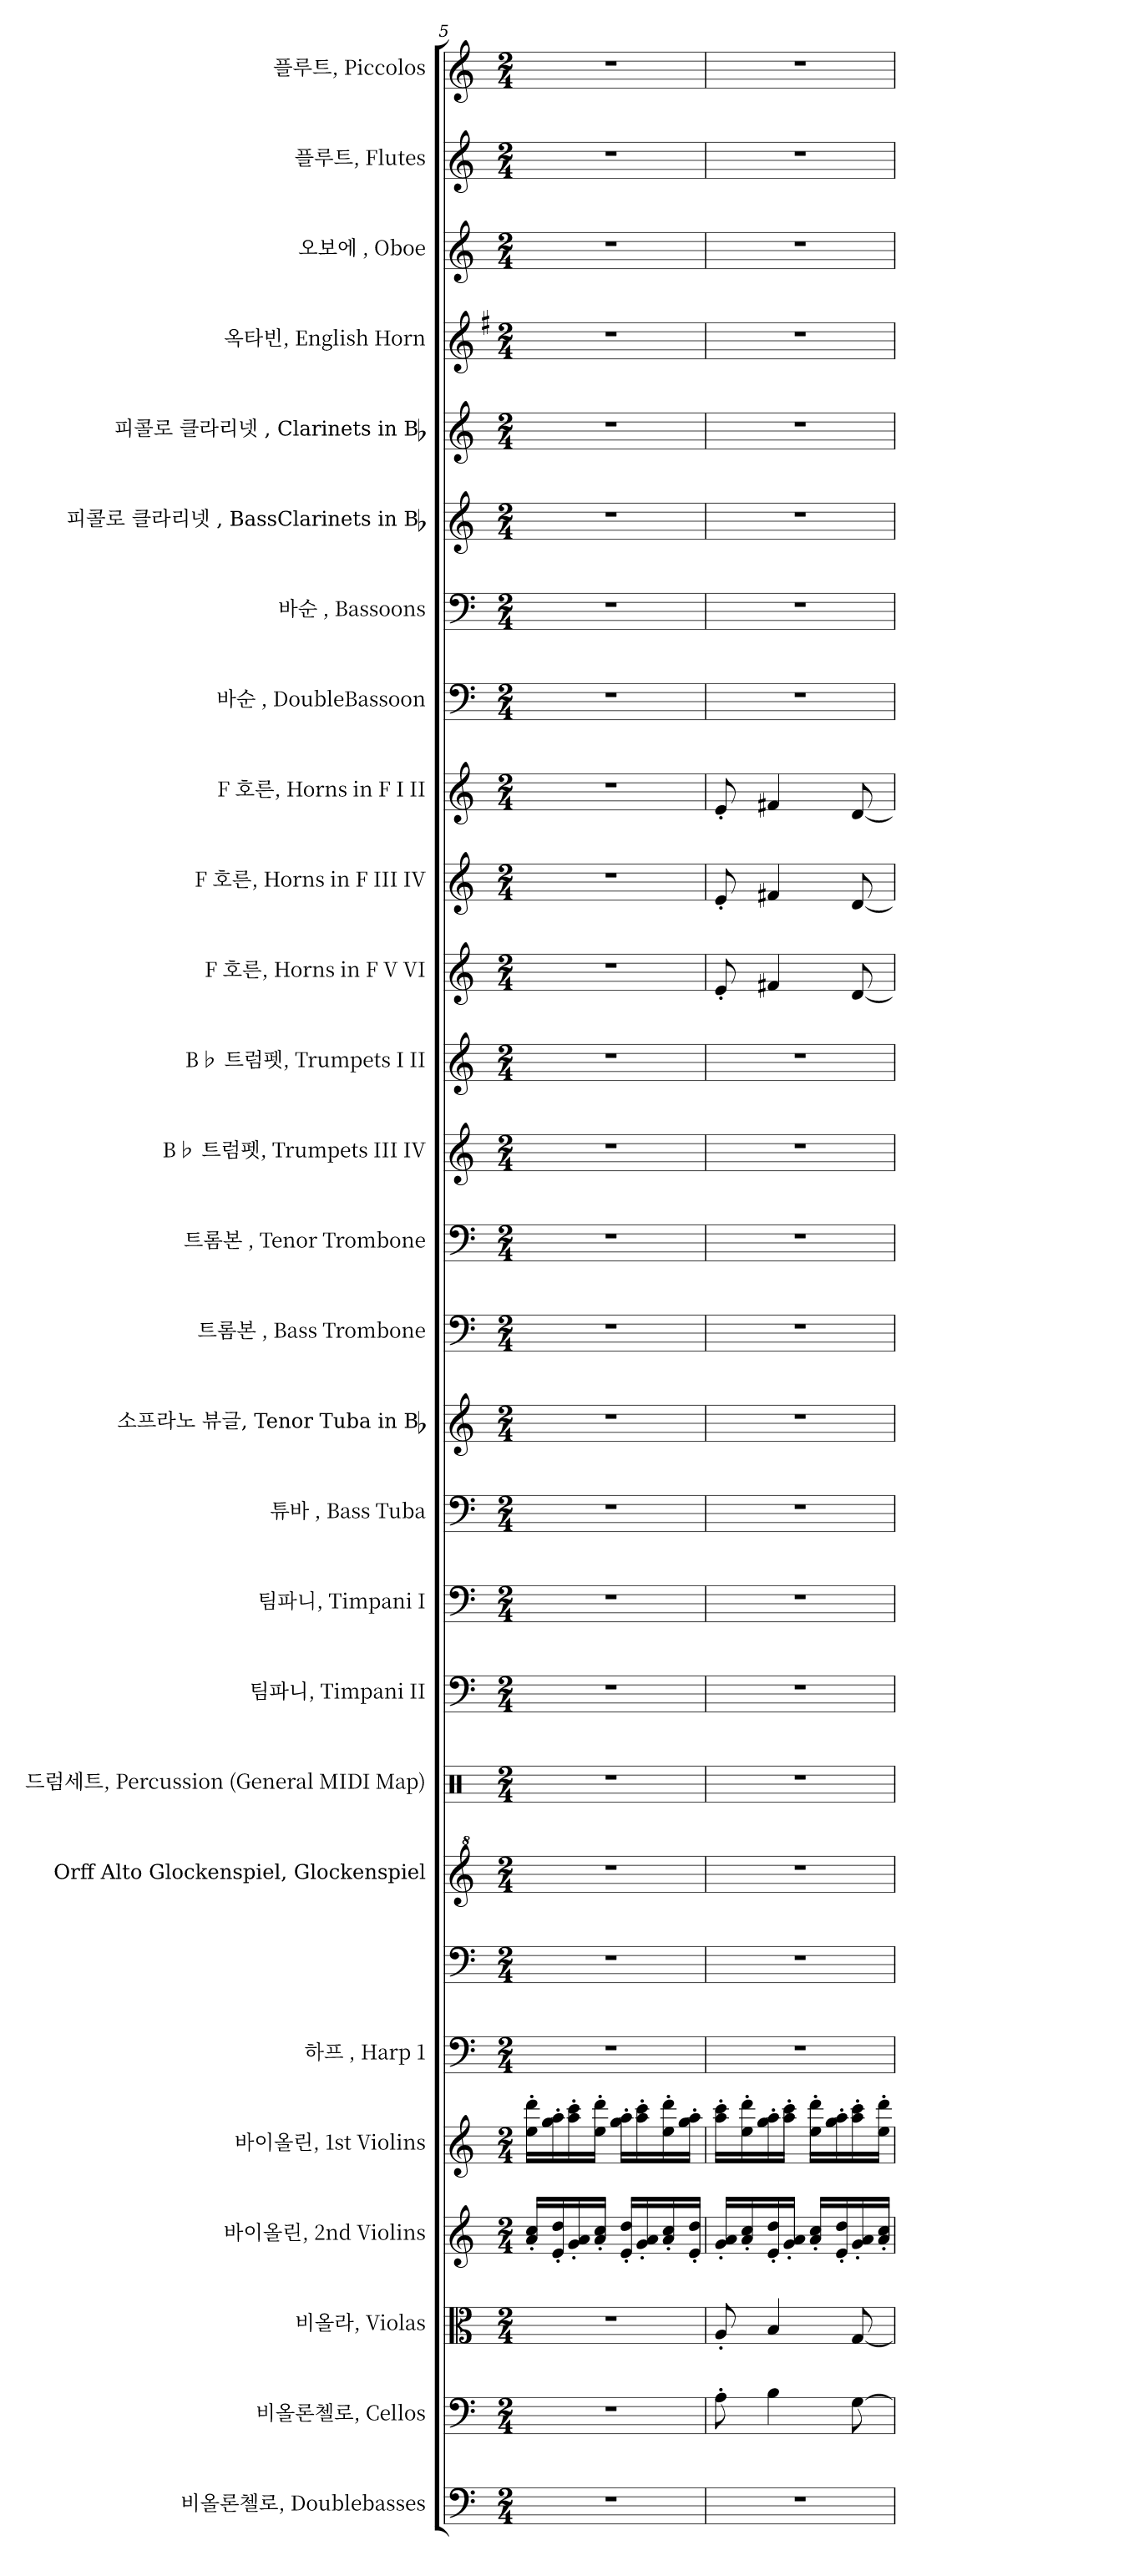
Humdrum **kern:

**kern	**kern	**kern	**kern	**kern	**kern	**kern	**kern	**kern	**kern	**kern	**kern	**kern	**kern	**kern	**kern	**kern	**kern	**kern	**kern	**kern	**kern	**kern	**kern	**kern	**kern	**kern	**kern
*part27	*part26	*part25	*part24	*part23	*part22	*part22	*part21	*part20	*part19	*part18	*part17	*part16	*part15	*part14	*part13	*part12	*part11	*part10	*part9	*part8	*part7	*part6	*part5	*part4	*part3	*part2	*part1
*staff28	*staff27	*staff26	*staff25	*staff24	*staff23	*staff22	*staff21	*staff20	*staff19	*staff18	*staff17	*staff16	*staff15	*staff14	*staff13	*staff12	*staff11	*staff10	*staff9	*staff8	*staff7	*staff6	*staff5	*staff4	*staff3	*staff2	*staff1
*I"비올론첼로, Doublebasses	*I"비올론첼로, Cellos	*I"비올라, Violas	*I"바이올린, 2nd Violins	*I"바이올린, 1st Violins	*I"하프 , Harp 1	*	*I"Orff Alto Glockenspiel, Glockenspiel	*I"드럼세트, Percussion (General MIDI Map)	*I"팀파니, Timpani II	*I"팀파니, Timpani I	*I"튜바 , Bass Tuba	*I"소프라노 뷰글, Tenor Tuba in Bb	*I"트롬본 , Bass Trombone	*I"트롬본 , Tenor Trombone	*I"B♭ 트럼펫, Trumpets III IV	*I"B♭ 트럼펫, Trumpets I II	*I"F 호른, Horns in F  V  VI	*I"F 호른, Horns in F III IV	*I"F 호른, Horns in F  I  II	*I"바순 , DoubleBassoon	*I"바순 , Bassoons	*I"피콜로 클라리넷 , BassClarinets in Bb	*I"피콜로 클라리넷 , Clarinets in Bb	*I"옥타빈, English Horn	*I"오보에 , Oboe	*I"플루트, Flutes	*I"플루트, Piccolos
*	*	*I'Vlas.	*I'Vlns.	*I'Vlns.	*I'Hrp.	*	*I'O. A. Glk.	*	*I'Timp.	*I'Timp.	*I'Tba.	*	*I'Tbn.	*I'Tbn.	*I'B♭ Tpt.	*I'B♭ Tpt.	*I'F Hn.	*I'F Hn.	*I'F Hn.	*	*I'Bsn.	*	*	*	*I'Ob.	*I'Fl.	*
!!LO:PB:g=z
*clefF4	*clefF4	*clefC3	*clefG2	*clefG2	*clefF4	*clefF4	*clefG^2	*clefX	*clefF4	*clefF4	*clefF4	*clefG2	*clefF4	*clefF4	*clefG2	*clefG2	*clefG2	*clefG2	*clefG2	*clefF4	*clefF4	*clefG2	*clefG2	*clefG2	*clefG2	*clefG2	*clefG2
*	*	*	*	*	*	*	*	*	*	*	*	*	*	*	*ITrd1c2	*ITrd1c2	*ITrd4c7	*ITrd4c7	*ITrd4c7	*	*	*ITrd-5c-8	*ITrd-5c-8	*ITrd4c7	*	*	*
*k[]	*k[]	*k[]	*k[]	*k[]	*k[]	*k[]	*k[]	*k[]	*k[]	*k[]	*k[]	*k[]	*k[]	*k[]	*k[b-e-]	*k[b-e-]	*k[b-]	*k[b-]	*k[b-]	*k[]	*k[]	*k[b-e-a-d-]	*k[b-e-a-d-]	*k[]	*k[]	*k[]	*k[]
*M2/4	*M2/4	*M2/4	*M2/4	*M2/4	*M2/4	*M2/4	*M2/4	*M2/4	*M2/4	*M2/4	*M2/4	*M2/4	*M2/4	*M2/4	*M2/4	*M2/4	*M2/4	*M2/4	*M2/4	*M2/4	*M2/4	*M2/4	*M2/4	*M2/4	*M2/4	*M2/4	*M2/4
=5	=5	=5	=5	=5	=5	=5	=5	=5	=5	=5	=5	=5	=5	=5	=5	=5	=5	=5	=5	=5	=5	=5	=5	=5	=5	=5	=5
2r	2r	2r	16a/' 16cc/'LL	16ee\' 16ddd\'LL	2r	2r	2r	2r	2r	2r	2r	2r	2r	2r	2r	2r	2r	2r	2r	2r	2r	2r	2r	2r	2r	2r	2r
.	.	.	16e/' 16dd/'	16gg\' 16aa\'	.	.	.	.	.	.	.	.	.	.	.	.	.	.	.	.	.	.	.	.	.	.	.
.	.	.	16g/' 16a/'	16aa\' 16ccc\'	.	.	.	.	.	.	.	.	.	.	.	.	.	.	.	.	.	.	.	.	.	.	.
.	.	.	16a/' 16cc/'JJ	16ee\' 16ddd\'JJ	.	.	.	.	.	.	.	.	.	.	.	.	.	.	.	.	.	.	.	.	.	.	.
.	.	.	16e/' 16dd/'LL	16gg\' 16aa\'LL	.	.	.	.	.	.	.	.	.	.	.	.	.	.	.	.	.	.	.	.	.	.	.
.	.	.	16g/' 16a/'	16aa\' 16ccc\'	.	.	.	.	.	.	.	.	.	.	.	.	.	.	.	.	.	.	.	.	.	.	.
.	.	.	16a/' 16cc/'	16ee\' 16ddd\'	.	.	.	.	.	.	.	.	.	.	.	.	.	.	.	.	.	.	.	.	.	.	.
.	.	.	16e/' 16dd/'JJ	16gg\' 16aa\'JJ	.	.	.	.	.	.	.	.	.	.	.	.	.	.	.	.	.	.	.	.	.	.	.
=6	=6	=6	=6	=6	=6	=6	=6	=6	=6	=6	=6	=6	=6	=6	=6	=6	=6	=6	=6	=6	=6	=6	=6	=6	=6	=6	=6
2r	8A'\	8A'/	16g/' 16a/'LL	16aa\' 16ccc\'LL	2r	2r	2r	2r	2r	2r	2r	2r	2r	2r	2r	2r	8A'/	8A'/	8A'/	2r	2r	2r	2r	2r	2r	2r	2r
.	.	.	16a/' 16cc/'	16ee\' 16ddd\'	.	.	.	.	.	.	.	.	.	.	.	.	.	.	.	.	.	.	.	.	.	.	.
.	4B\	4B/	16e/' 16dd/'	16gg\' 16aa\'	.	.	.	.	.	.	.	.	.	.	.	.	4Bn/	4Bn/	4Bn/	.	.	.	.	.	.	.	.
.	.	.	16g/' 16a/'JJ	16aa\' 16ccc\'JJ	.	.	.	.	.	.	.	.	.	.	.	.	.	.	.	.	.	.	.	.	.	.	.
.	.	.	16a/' 16cc/'LL	16ee\' 16ddd\'LL	.	.	.	.	.	.	.	.	.	.	.	.	.	.	.	.	.	.	.	.	.	.	.
.	.	.	16e/' 16dd/'	16gg\' 16aa\'	.	.	.	.	.	.	.	.	.	.	.	.	.	.	.	.	.	.	.	.	.	.	.
.	[8G\	[8G/	16g/' 16a/'	16aa\' 16ccc\'	.	.	.	.	.	.	.	.	.	.	.	.	[8G/	[8G/	[8G/	.	.	.	.	.	.	.	.
.	.	.	16a/' 16cc/'JJ	16ee\' 16ddd\'JJ	.	.	.	.	.	.	.	.	.	.	.	.	.	.	.	.	.	.	.	.	.	.	.
=	=	=	=	=	=	=	=	=	=	=	=	=	=	=	=	=	=	=	=	=	=	=	=	=	=	=	=
*-	*-	*-	*-	*-	*-	*-	*-	*-	*-	*-	*-	*-	*-	*-	*-	*-	*-	*-	*-	*-	*-	*-	*-	*-	*-	*-	*-
